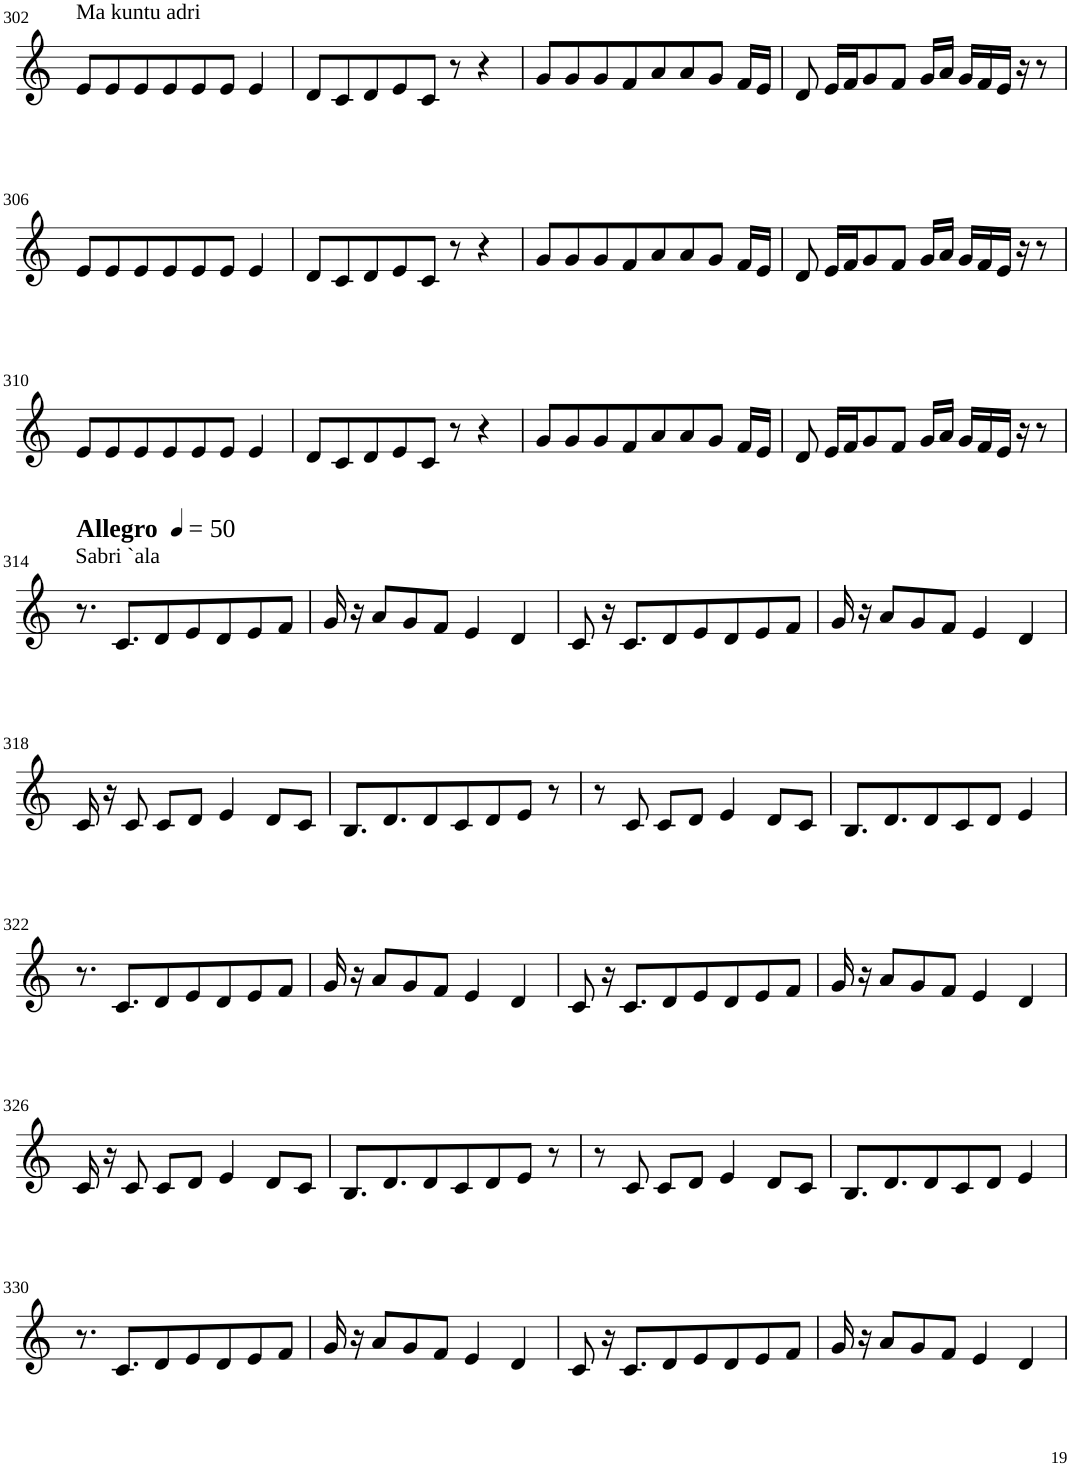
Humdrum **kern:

**kern
*part1
*staff1
*I"Violin
!!LO:PB:g=z
*clefG2
*k[]
*M8/8
=302
!LO:TX:a:t=Ma kuntu adri
8e/L
8e/
8e/
8e/
8e/
8e/J
4e/
=303
8d/L
8c/
8d/
8e/
8c/J
8r
4r
=304
8g/L
8g/
8g/
8f/
8a/
8a/
8g/J
16f/LL
16e/JJ
=305
8d/
16e/LL
16f/J
8g/
8f/J
16g/LL
16a/JJ
16g/LL
16f/
16e/JJ
16r
8r
!!LO:LB:g=z
=306
8e/L
8e/
8e/
8e/
8e/
8e/J
4e/
=307
8d/L
8c/
8d/
8e/
8c/J
8r
4r
=308
8g/L
8g/
8g/
8f/
8a/
8a/
8g/J
16f/LL
16e/JJ
=309
8d/
16e/LL
16f/J
8g/
8f/J
16g/LL
16a/JJ
16g/LL
16f/
16e/JJ
16r
8r
!!LO:LB:g=z
=310
8e/L
8e/
8e/
8e/
8e/
8e/J
4e/
=311
8d/L
8c/
8d/
8e/
8c/J
8r
4r
=312
8g/L
8g/
8g/
8f/
8a/
8a/
8g/J
16f/LL
16e/JJ
=313
8d/
16e/LL
16f/J
8g/
8f/J
16g/LL
16a/JJ
16g/LL
16f/
16e/JJ
16r
8r
!!LO:LB:g=z
=314
*MM50
!LO:TX:a:B:t=Allegro
!LO:TX:a:t=Sabri `ala
8.r
8.c/L
8d/
8e/
8d/
8e/
8f/J
=315
16g/
16r
8a/L
8g/
8f/J
4e/
4d/
=316
8c/
16r
8.c/L
8d/
8e/
8d/
8e/
8f/J
=317
16g/
16r
8a/L
8g/
8f/J
4e/
4d/
!!LO:LB:g=z
=318
16c/
16r
8c/
8c/L
8d/J
4e/
8d/L
8c/J
=319
8.B/L
8.d/
8d/
8c/
8d/
8e/J
8r
=320
8r
8c/
8c/L
8d/J
4e/
8d/L
8c/J
=321
8.B/L
8.d/
8d/
8c/
8d/J
4e/
!!LO:LB:g=z
=322
8.r
8.c/L
8d/
8e/
8d/
8e/
8f/J
=323
16g/
16r
8a/L
8g/
8f/J
4e/
4d/
=324
8c/
16r
8.c/L
8d/
8e/
8d/
8e/
8f/J
=325
16g/
16r
8a/L
8g/
8f/J
4e/
4d/
!!LO:LB:g=z
=326
16c/
16r
8c/
8c/L
8d/J
4e/
8d/L
8c/J
=327
8.B/L
8.d/
8d/
8c/
8d/
8e/J
8r
=328
8r
8c/
8c/L
8d/J
4e/
8d/L
8c/J
=329
8.B/L
8.d/
8d/
8c/
8d/J
4e/
!!LO:LB:g=z
=330
8.r
8.c/L
8d/
8e/
8d/
8e/
8f/J
=331
16g/
16r
8a/L
8g/
8f/J
4e/
4d/
=332
8c/
16r
8.c/L
8d/
8e/
8d/
8e/
8f/J
=333
16g/
16r
8a/L
8g/
8f/J
4e/
4d/
=
*-
